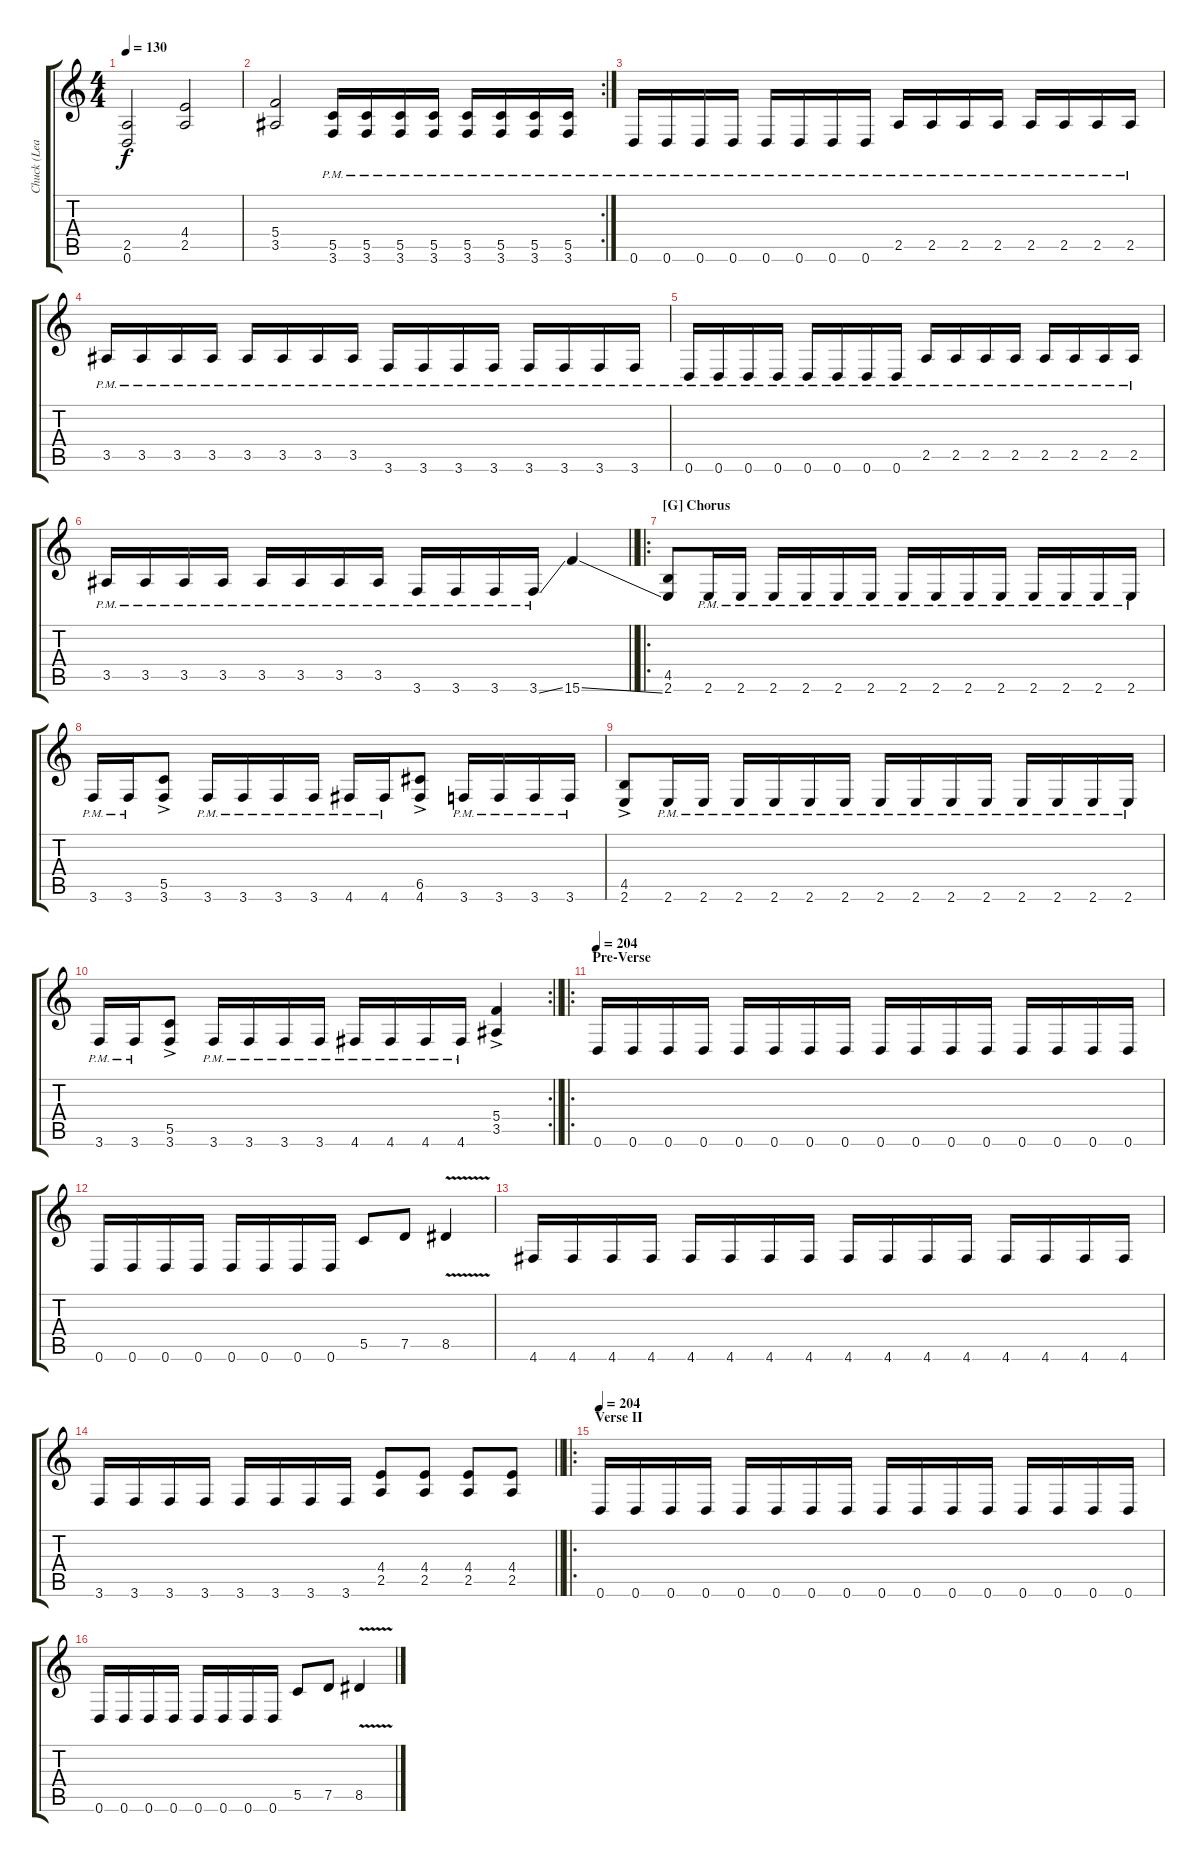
\track ("Chuck (Lead)" "Chuck (Lea") {instrument distortionguitar}
\staff {score tabs}
\tuning (D4 A3 F3 C3 G2 D2) {hide}
\ts (4 4)
\tempo 130
\clef g2
\ks c
(2.5 0.6).2{dy f} (4.4 2.5).2 |
\rc 2
(5.4 3.5).2 (5.5{pm} 3.6{pm}).16 (5.5{pm} 3.6{pm}).16 (5.5{pm} 3.6{pm}).16 (5.5{pm} 3.6{pm}).16 (5.5{pm} 3.6{pm}).16 (5.5{pm} 3.6{pm}).16 (5.5{pm} 3.6{pm}).16 (5.5{pm} 3.6{pm}).16 |
0.6{pm}.16 0.6{pm}.16 0.6{pm}.16 0.6{pm}.16 0.6{pm}.16 0.6{pm}.16 0.6{pm}.16 0.6{pm}.16 2.5{pm}.16 2.5{pm}.16 2.5{pm}.16 2.5{pm}.16 2.5{pm}.16 2.5{pm}.16 2.5{pm}.16 2.5{pm}.16 |
3.5{pm}.16 3.5{pm}.16 3.5{pm}.16 3.5{pm}.16 3.5{pm}.16 3.5{pm}.16 3.5{pm}.16 3.5{pm}.16 3.6{pm}.16 3.6{pm}.16 3.6{pm}.16 3.6{pm}.16 3.6{pm}.16 3.6{pm}.16 3.6{pm}.16 3.6{pm}.16 |
0.6{pm}.16 0.6{pm}.16 0.6{pm}.16 0.6{pm}.16 0.6{pm}.16 0.6{pm}.16 0.6{pm}.16 0.6{pm}.16 2.5{pm}.16 2.5{pm}.16 2.5{pm}.16 2.5{pm}.16 2.5{pm}.16 2.5{pm}.16 2.5{pm}.16 2.5{pm}.16 |
\barLineRight lightlight
3.5{pm}.16 3.5{pm}.16 3.5{pm}.16 3.5{pm}.16 3.5{pm}.16 3.5{pm}.16 3.5{pm}.16 3.5{pm}.16 3.6{pm}.16 3.6{pm}.16 3.6{pm}.16 3.6{ss pm}.16 15.6{ss}.4 |
\ro
\section ("" "[G] Chorus")
(4.5 2.6).8 2.6{pm}.16 2.6{pm}.16 2.6{pm}.16 2.6{pm}.16 2.6{pm}.16 2.6{pm}.16 2.6{pm}.16 2.6{pm}.16 2.6{pm}.16 2.6{pm}.16 2.6{pm}.16 2.6{pm}.16 2.6{pm}.16 2.6{pm}.16 |
3.6{pm}.16 3.6{pm}.16 (5.5{ac} 3.6{ac}).8 3.6{pm}.16 3.6{pm}.16 3.6{pm}.16 3.6{pm}.16 4.6{pm}.16 4.6{pm}.16 (6.5{ac} 4.6{ac}).8 3.6{pm}.16 3.6{pm}.16 3.6{pm}.16 3.6{pm}.16 |
(4.5 2.6{ac}).8 2.6{pm}.16 2.6{pm}.16 2.6{pm}.16 2.6{pm}.16 2.6{pm}.16 2.6{pm}.16 2.6{pm}.16 2.6{pm}.16 2.6{pm}.16 2.6{pm}.16 2.6{pm}.16 2.6{pm}.16 2.6{pm}.16 2.6{pm}.16 |
\rc 2
\barLineRight lightlight
3.6{pm}.16 3.6{pm}.16 (5.5{ac} 3.6{ac}).8 3.6{pm}.16 3.6{pm}.16 3.6{pm}.16 3.6{pm}.16 4.6{pm}.16 4.6{pm}.16 4.6{pm}.16 4.6{pm}.16 (5.4{ac} 3.5{ac}).4 |
\ro
\section ("" "Pre-Verse")
\tempo 225
\tempo 204
0.6.16 0.6.16 0.6.16 0.6.16 0.6.16 0.6.16 0.6.16 0.6.16 0.6.16 0.6.16 0.6.16 0.6.16 0.6.16 0.6.16 0.6.16 0.6.16 |
0.6.16 0.6.16 0.6.16 0.6.16 0.6.16 0.6.16 0.6.16 0.6.16 5.5.8 7.5.8 8.5{v}.4 |
4.6.16 4.6.16 4.6.16 4.6.16 4.6.16 4.6.16 4.6.16 4.6.16 4.6.16 4.6.16 4.6.16 4.6.16 4.6.16 4.6.16 4.6.16 4.6.16 |
\barLineRight lightlight
3.6.16 3.6.16 3.6.16 3.6.16 3.6.16 3.6.16 3.6.16 3.6.16 (4.4 2.5).8 (4.4 2.5).8 (4.4 2.5).8 (4.4 2.5).8 |
\ro
\section ("" "Verse II")
\tempo 225
\tempo 204
0.6.16 0.6.16 0.6.16 0.6.16 0.6.16 0.6.16 0.6.16 0.6.16 0.6.16 0.6.16 0.6.16 0.6.16 0.6.16 0.6.16 0.6.16 0.6.16 |
0.6.16 0.6.16 0.6.16 0.6.16 0.6.16 0.6.16 0.6.16 0.6.16 5.5.8 7.5.8 8.5{v}.4
